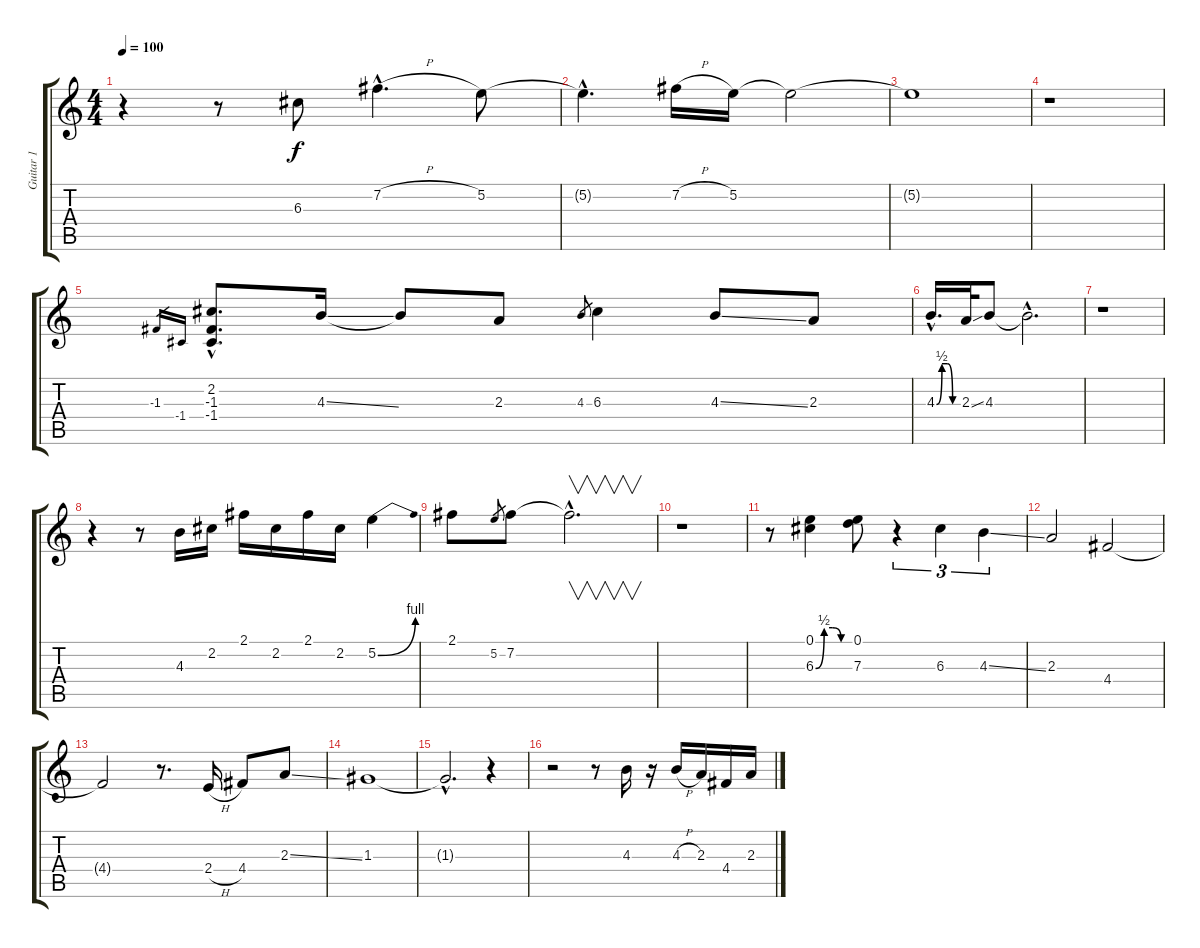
\track ("Guitar 1" "Guitar 1") {instrument distortionguitar}
\staff {score tabs}
\tuning (E4 B3 G3 D3 A2 E2) {hide}
\ts (4 4)
\tempo 100
\clef g2
\ks c
r.4{dy f} r.8 6.3.8 7.2{h hac}.4{d} 5.2.8 |
5.2{hac t}.4{d} 7.2{h}.16 5.2.16 5.2{t}.2 |
5.2{t}.1 |
r.1 |
-1.3.16{gr} -1.4.16{gr} (2.2{hac} -1.3{hac} -1.4{hac}).8{d} 4.3{ss}.16 4.3{t}.8 2.3.8 4.3.8{gr} 6.3.4 4.3{ss}.8 2.3.8 |
4.3{be (custom 0 0 15 2 30 2 45 0 60 0) hac}.16{d} 2.3{ss}.32 4.3.8 4.3{hac t}.2{d} |
r.1 |
r.4 r.8 4.3.16 2.2.16 2.1.16 2.2.16 2.1.16 2.2.16 5.2{be (bend 0 0 60 4)}.4 |
2.1.8 5.2.8{gr} 7.2.8 7.2{hac t}.2{v d} |
r.1 |
r.8 (0.1 6.3{be (custom 0 0 15 2 30 2 45 0 60 0)}).4 (0.1 7.3).8 r.4{tu (3 2)} 6.3.4{tu (3 2)} 4.3{ss}.4{tu (3 2)} |
2.3.2 4.4.2 |
4.4{t}.2 r.8{d} 2.4{h}.16 4.4.8 2.3{ss}.8 |
1.3.1 |
1.3{hac t}.2{d} r.4 |
r.2 r.8 4.3.16 r.16 4.3{h}.16 2.3.16 4.4.16 2.3.16
